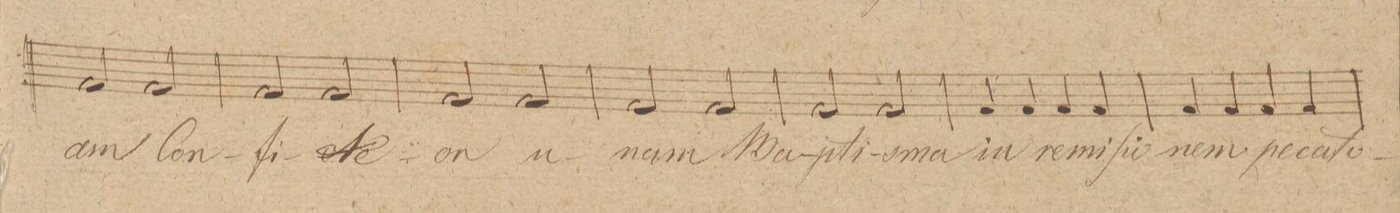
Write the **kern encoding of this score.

**kern	**text	**dynam
*I"Baſso.	*	*
*clefF4	*	*
*k[f#c#g#]	*	*
*met(c|)	*	*
*M2/2	*	*
2AA/	-am	.
2AA/	Con-	.
=171	=171	=171
2AA/	-fi-	.
2AA/	-te-	.
=172	=172	=172
2AA/	-or	.
2AA/	u-	.
=173	=173	=173
2AA/	-nam	.
2AA/	Ba-	.
=174	=174	=174
2AA/	-pti-	.
2AA/	-sma	.
=175	=175	=175
4AA/	in	.
4AA/	re-	.
4AA/	-mi-	.
4AA/	-ſi-	.
=176	=176	=176
4AA/	-o-	.
4AA/	-nem	.
4AA/	pe-	.
4AA/	-cato-	.
=177	=177	=177
*-	*-	*-
